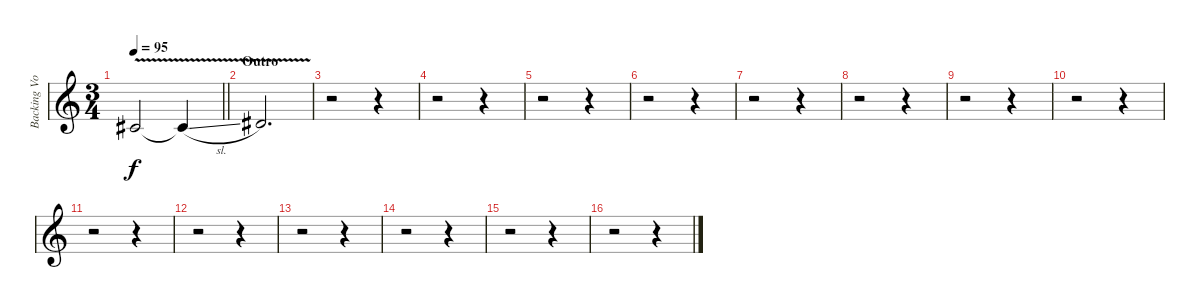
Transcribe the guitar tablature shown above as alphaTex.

\track ("Backing Vocals 1" "Backing Vo") {instrument tenorsax}
\staff {score}
\tuning (E4 B3 G3 D3 A2 E2) {hide}
\ts (3 4)
\tempo 95
\clef g2
\barLineRight lightlight
\ks c
6.3{v}.2{dy f} 6.3{sl t}.4 |
\section ("" "Outro")
8.3{v}.2{d volume 0} |
r.2 r.4 |
r.2 r.4 |
r.2 r.4 |
r.2 r.4 |
r.2 r.4 |
r.2 r.4 |
r.2 r.4 |
r.2 r.4 |
r.2 r.4 |
r.2 r.4 |
r.2 r.4 |
r.2 r.4 |
r.2 r.4 |
r.2 r.4
